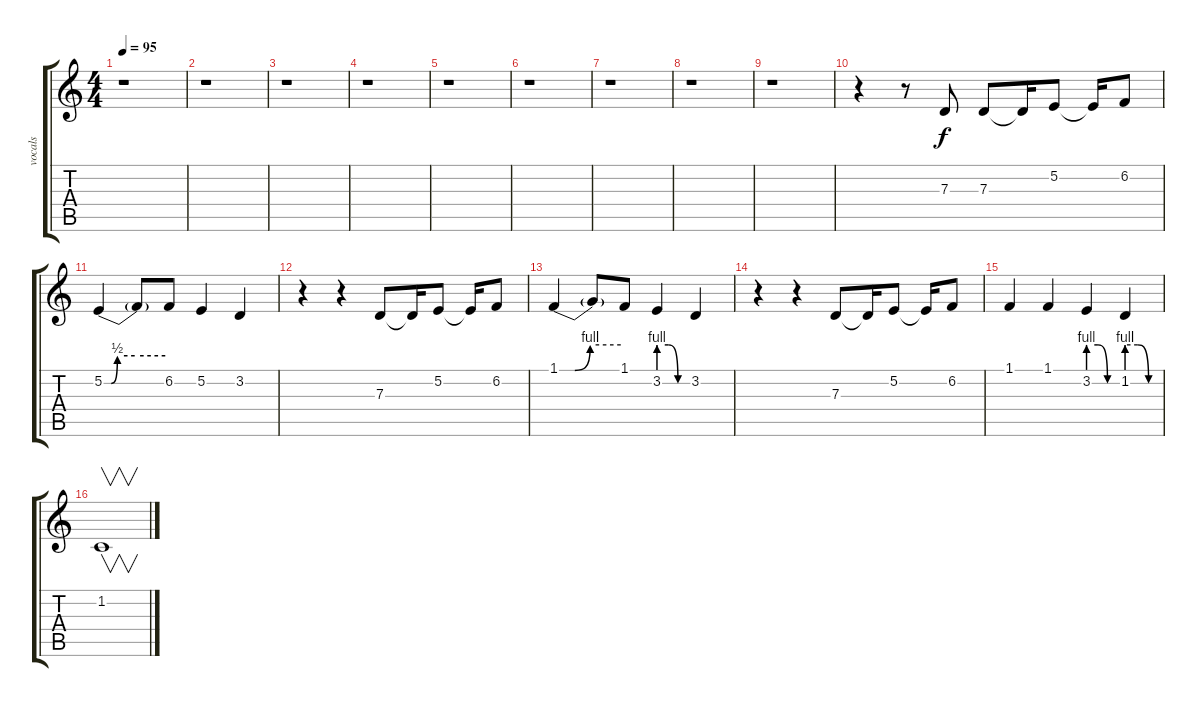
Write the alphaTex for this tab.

\track ("vocals" "vocals") {instrument lead2sawtooth}
\staff {score tabs}
\tuning (E4 B3 G3 D3 A2 E2) {hide}
\ts (4 4)
\tempo 95
\clef g2
\ks c
r.1{dy f} |
r.1 |
r.1 |
r.1 |
r.1 |
r.1 |
r.1 |
r.1 |
r.1 |
r.4 r.8 7.3.8 7.3.8 7.3{t}.16 5.2.8 5.2{t}.16 6.2.8 |
5.2{be (custom 0 0 7 0 13 2 30 2 60 2)}.4 5.2{t}.8 6.2.8 5.2.4 3.2.4 |
r.4 r.4 7.3.8 7.3{t}.16 5.2.8 5.2{t}.16 6.2.8 |
1.1{be (custom 0 0 15 0 30 4 60 4)}.4 1.1{t}.8 1.1.8 3.2{be (custom 0 4 20 4 40 0 60 0)}.4 3.2.4 |
r.4 r.4 7.3.8 7.3{t}.16 5.2.8 5.2{t}.16 6.2.8 |
1.1.4 1.1.4 3.2{be (custom 0 4 20 4 40 0 60 0)}.4 1.2{be (custom 0 4 20 4 40 0 60 0)}.4 |
1.2.1{v}
